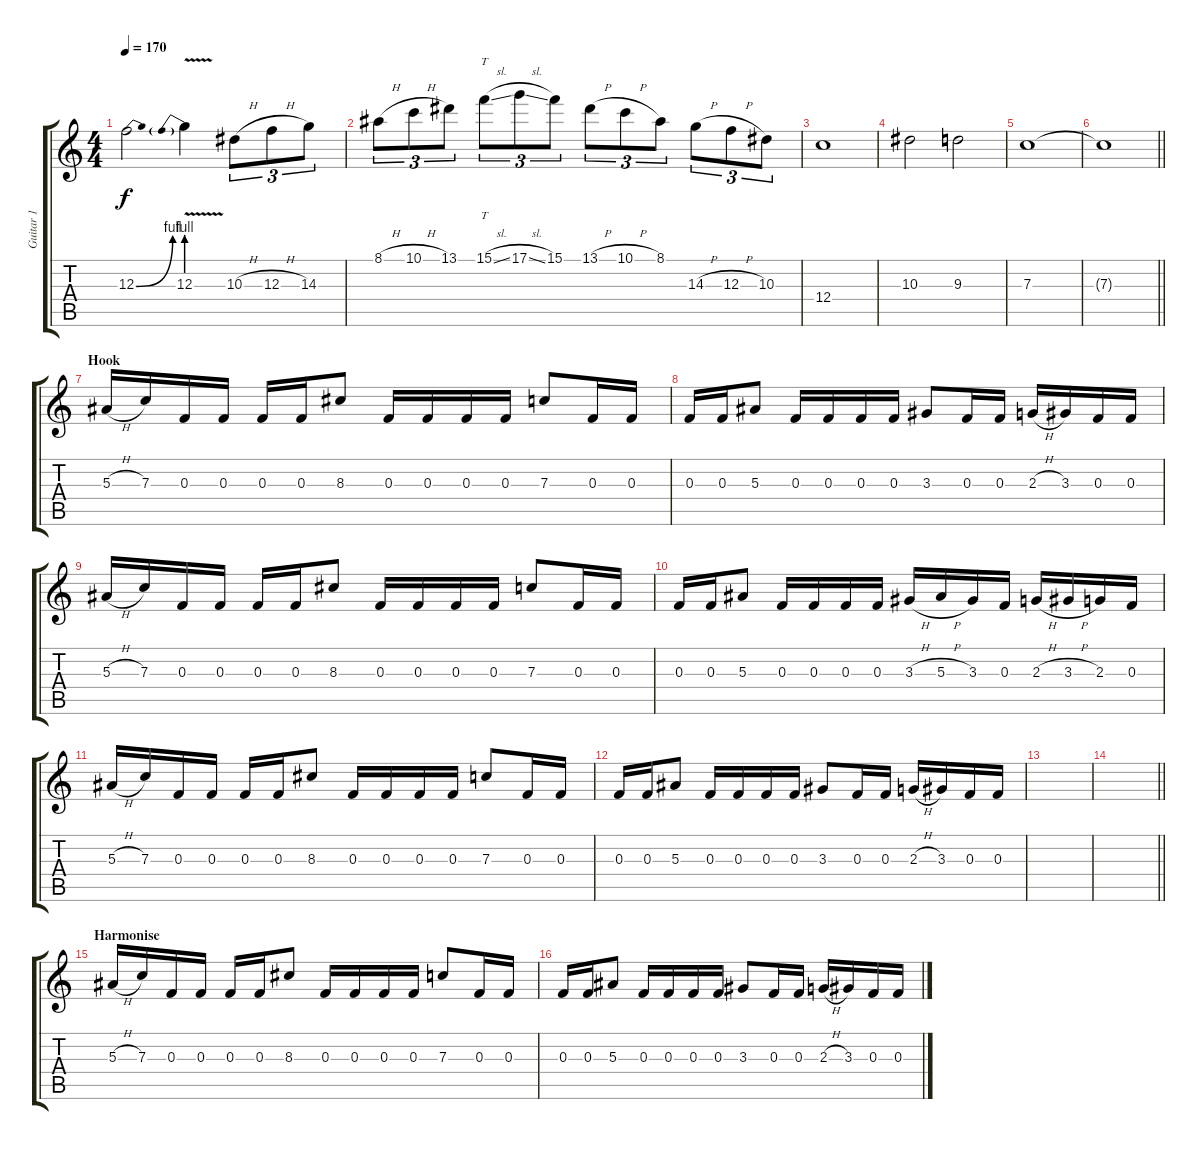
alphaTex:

\track ("Guitar 1" "Guitar 1") {instrument overdrivenguitar}
\staff {score tabs}
\tuning (D4 A3 F3 C3 G2 C2) {hide}
\ts (4 4)
\tempo 170
\clef g2
\ks c
12.3{be (bend 0 0 60 4)}.2{dy f} 12.3{be (prebend 0 4 60 4) v}.4 10.3{h}.8{tu (3 2)} 12.3{h}.8{tu (3 2)} 14.3.8{tu (3 2)} |
8.1{h}.8{tu (3 2)} 10.1{h}.8{tu (3 2)} 13.1.8{tu (3 2)} 15.1{sl}.8{tt tu (3 2)} 17.1{sl}.8{tu (3 2)} 15.1.8{tu (3 2)} 13.1{h}.8{tu (3 2)} 10.1{h}.8{tu (3 2)} 8.1.8{tu (3 2)} 14.3{h}.8{tu (3 2)} 12.3{h}.8{tu (3 2)} 10.3.8{tu (3 2)} |
12.4.1 |
10.3.2 9.3.2 |
7.3.1 |
\barLineRight lightlight
7.3{t}.1 |
\section ("" "Hook")
5.3{h}.16 7.3.16 0.3.16 0.3.16 0.3.16 0.3.16 8.3.8 0.3.16 0.3.16 0.3.16 0.3.16 7.3.8 0.3.16 0.3.16 |
0.3.16 0.3.16 5.3.8 0.3.16 0.3.16 0.3.16 0.3.16 3.3.8 0.3.16 0.3.16 2.3{h}.16 3.3.16 0.3.16 0.3.16 |
5.3{h}.16 7.3.16 0.3.16 0.3.16 0.3.16 0.3.16 8.3.8 0.3.16 0.3.16 0.3.16 0.3.16 7.3.8 0.3.16 0.3.16 |
0.3.16 0.3.16 5.3.8 0.3.16 0.3.16 0.3.16 0.3.16 3.3{h}.16 5.3{h}.16 3.3.16 0.3.16 2.3{h}.16 3.3{h}.16 2.3.16 0.3.16 |
5.3{h}.16 7.3.16 0.3.16 0.3.16 0.3.16 0.3.16 8.3.8 0.3.16 0.3.16 0.3.16 0.3.16 7.3.8 0.3.16 0.3.16 |
0.3.16 0.3.16 5.3.8 0.3.16 0.3.16 0.3.16 0.3.16 3.3.8 0.3.16 0.3.16 2.3{h}.16 3.3.16 0.3.16 0.3.16 |
|
\barLineRight lightlight
|
\section ("" "Harmonise")
5.3{h}.16 7.3.16 0.3.16 0.3.16 0.3.16 0.3.16 8.3.8 0.3.16 0.3.16 0.3.16 0.3.16 7.3.8 0.3.16 0.3.16 |
0.3.16 0.3.16 5.3.8 0.3.16 0.3.16 0.3.16 0.3.16 3.3.8 0.3.16 0.3.16 2.3{h}.16 3.3.16 0.3.16 0.3.16
